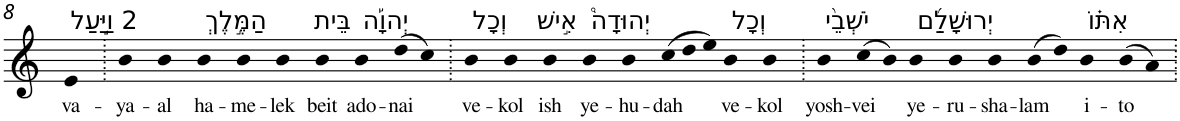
**kern	**text
*part1	*part1
*staff1	*staff1
*I"Piano	*
*I'Pno	*
!!LO:PB:g=z
*clefG2	*
*k[]	*
=8	=8
!LO:TX:a:t=2 וַיַּ֣עַל	!
!	!LO:LY:b
4e	va-
=9.	=9.
!	!LO:LY:b
4b	-ya-
!	!LO:LY:b
4b	-al
!LO:TX:a:t=הַמֶּ֣לֶךְ	!
!	!LO:LY:b
4b	ha-
!	!LO:LY:b
4b	-me-
!	!LO:LY:b
4b	-lek
!LO:TX:a:t=בֵּית	!
!	!LO:LY:b
4b	beit
!LO:TX:a:t=יְהוָ֡ה	!
!	!LO:LY:b
4b	ado-
!	!LO:LY:b
(>8dd	-nai
8cc)	.
=10.	=10.
!LO:TX:a:t=וְכָל	!
!	!LO:LY:b
4b	ve-
!	!LO:LY:b
4b	-kol
!LO:TX:a:t=אִ֣ישׁ	!
!	!LO:LY:b
4b	ish
!LO:TX:a:t=יְהוּדָה֩	!
!	!LO:LY:b
4b	ye-
!	!LO:LY:b
4b	-hu-
*Xtuplet	*
!	!LO:LY:b
(>12cc	-dah
12dd	.
12ee)	.
!LO:TX:a:t=וְכָל	!
!	!LO:LY:b
4b	ve-
!	!LO:LY:b
4b	-kol
=11.	=11.
!LO:TX:a:t=יֹשְׁבֵ֨י	!
!	!LO:LY:b
4b	yosh-
!	!LO:LY:b
(>8cc	-vei
8b)	.
!LO:TX:a:t=יְרוּשָׁלִַ֜ם	!
!	!LO:LY:b
4b	ye-
!	!LO:LY:b
4b	-ru-
!	!LO:LY:b
4b	-sha-
!	!LO:LY:b
(>8b	-lam
8dd)	.
!LO:TX:a:t=אִתּ֗וֹ	!
!	!LO:LY:b
4b	i-
!	!LO:LY:b
(>8b	-to
8a)	.
=.	=.
*-	*-
